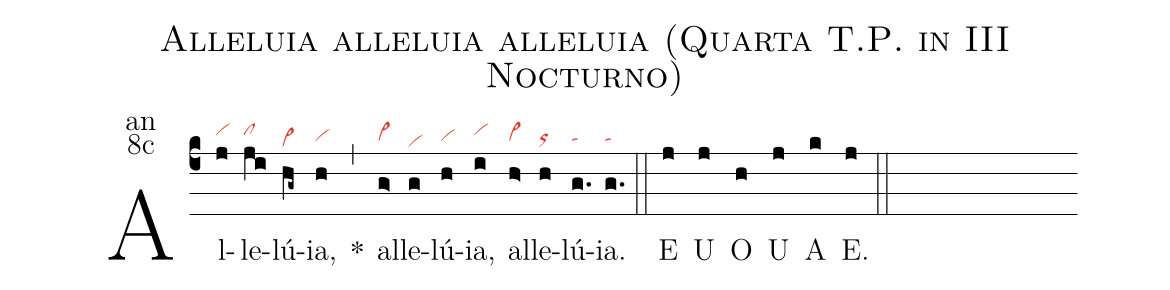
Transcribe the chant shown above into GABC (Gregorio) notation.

name:Alleluia alleluia alleluia (Quarta T.P. in III Nocturno);
office-part:an;
mode:8c;
nabc-lines:1;
%%
(c4) Al(j|vihh)le(ji|clhh)lú(hg~|vi>hd)ia,(h|vi) <sp>*</sp>(,) al(g>|vi>)le(g|vihd)lú(h|vi)ia,(i|vihh) al(h>|vi>)le(h|or)lú(g.|ta)ia.(g.|ta) (::)<eu>E(j) U(j) O(h) U(j) A(k) E.</eu>(j) (::)
